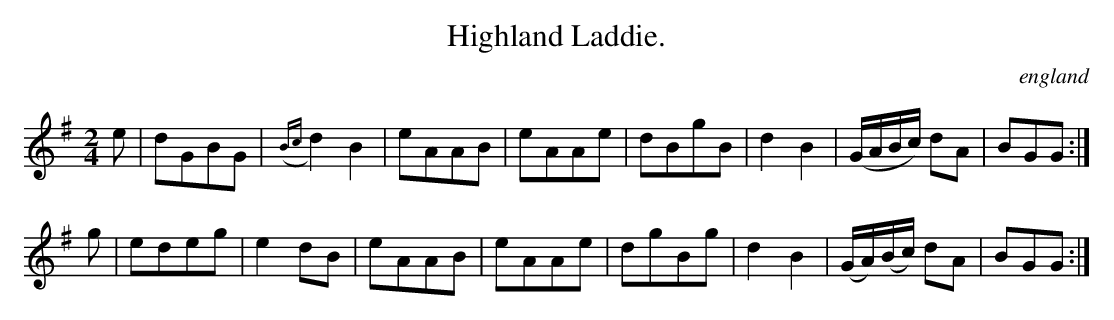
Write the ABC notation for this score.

X:1
T:Highland Laddie.
O:england
M:2/4
L:1/8
K:G
e|dGBG|({Bc}d2)B2|eAAB|eAAe|dBgB|d2B2|(G/A/B/c/)   dA|BGG:|
g|edeg|     e2 dB|eAAB|eAAe|dgBg|d2B2|(G/A/)(B/c/) dA|BGG:|
